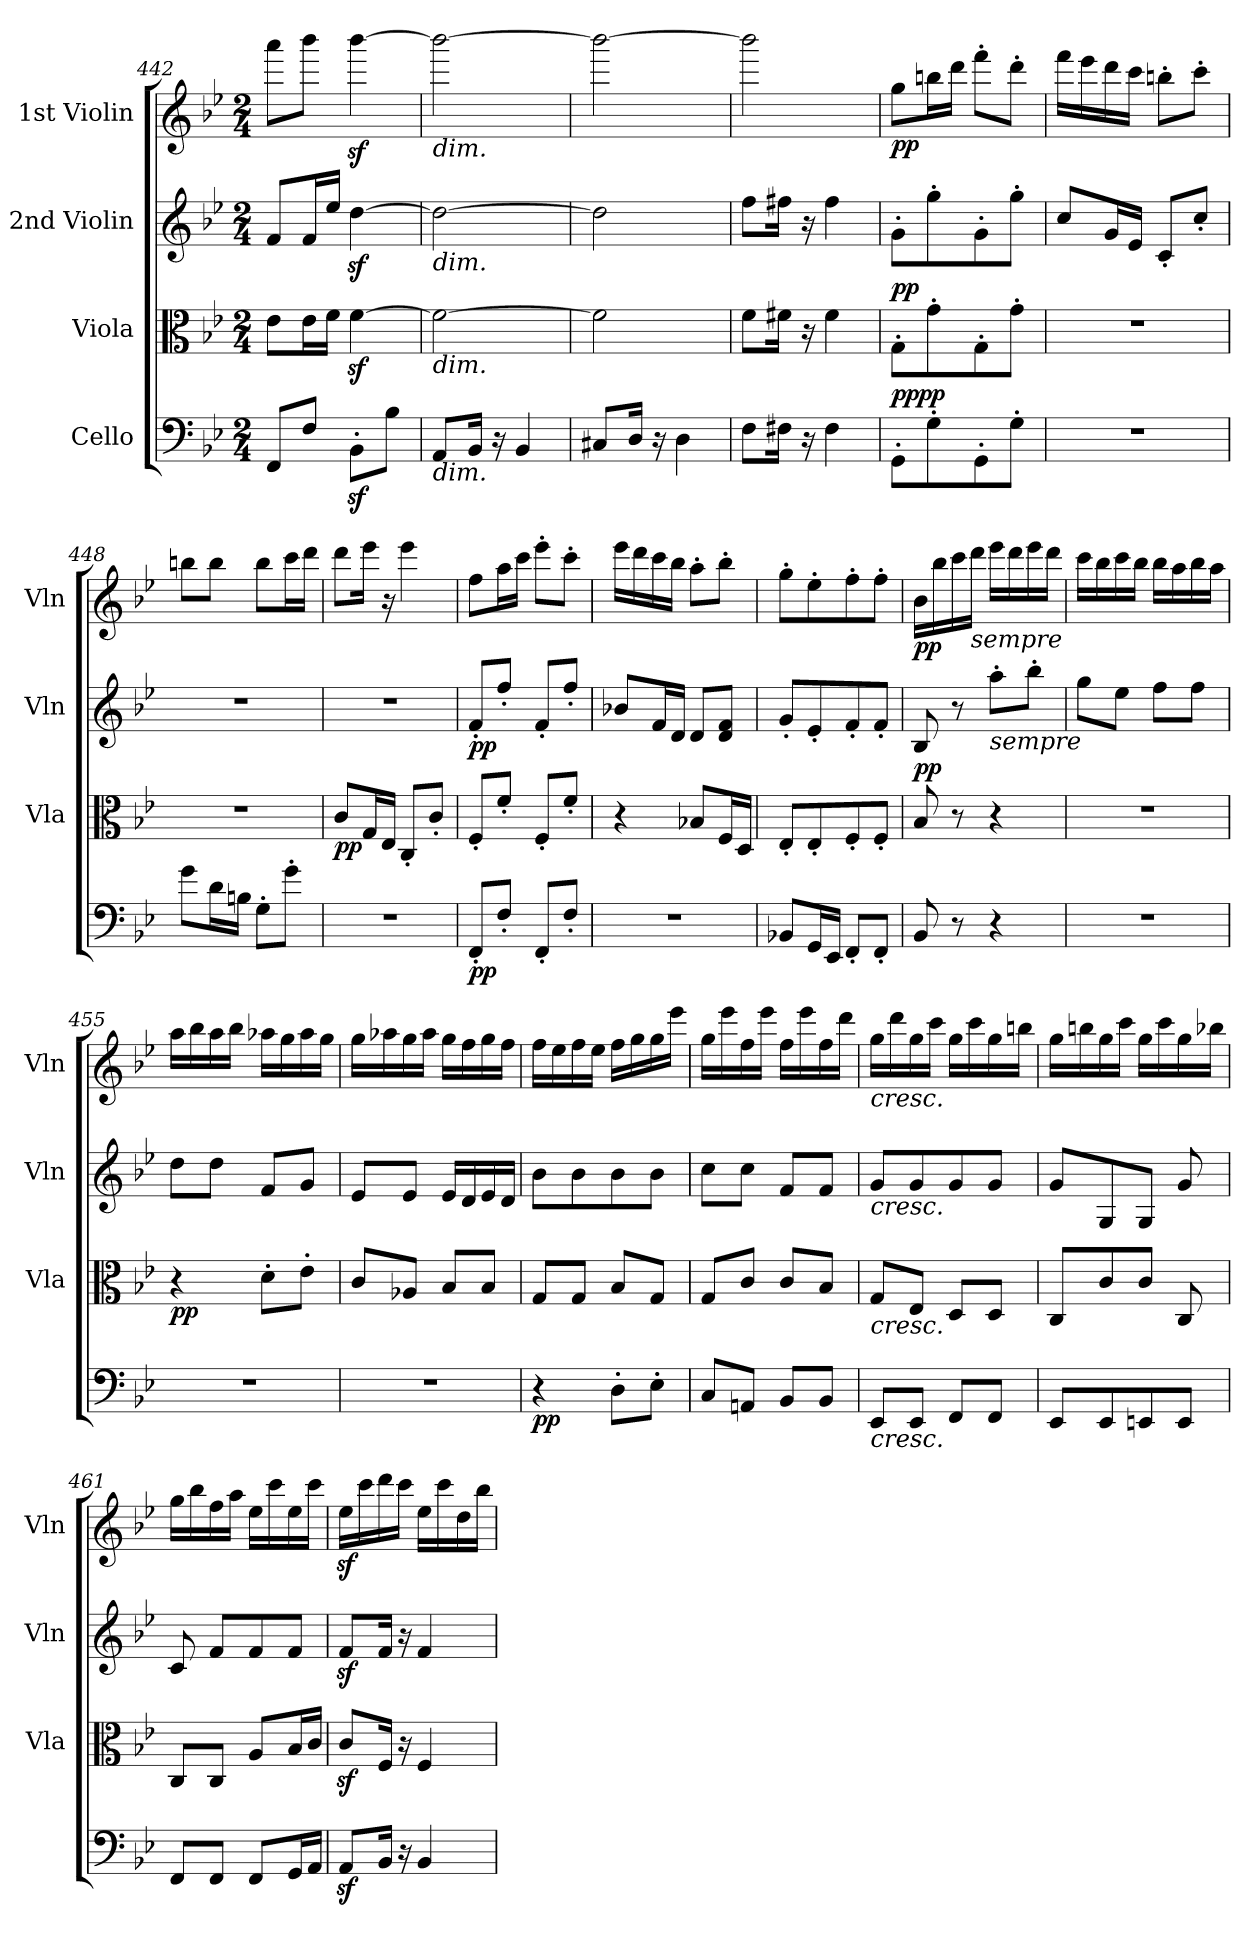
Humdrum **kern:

**kern	**dynam	**kern	**dynam	**kern	**dynam	**kern	**dynam
*part4	*part4	*part3	*part3	*part2	*part2	*part1	*part1
*staff4	*staff4	*staff3	*staff3	*staff2	*staff2	*staff1	*staff1
*I"Cello	*	*I"Viola	*	*I"2nd Violin	*	*I"1st Violin	*
*	*	*I'Vla	*	*I'Vln	*	*I'Vln	*
*clefF4	*	*clefC3	*	*clefG2	*	*clefG2	*
*k[b-e-]	*	*k[b-e-]	*	*k[b-e-]	*	*k[b-e-]	*
*B-:	*	*B-:	*	*B-:	*	*B-:	*
*M2/4	*	*M2/4	*	*M2/4	*	*M2/4	*
=442	=442	=442	=442	=442	=442	=442	=442
8FF/L	.	8e-\L	.	8f/L	.	8aaa\L	.
8F/J	.	16e-\L	.	16f/L	.	8bbb-\J	.
.	.	16f\JJ	.	16ee-/JJ	.	.	.
8BB-z<'\L	.	[4fz<\	.	[4ddz<\	.	[4bbb-z<\	.
8B-\J	.	.	.	.	.	.	.
=443	=443	=443	=443	=443	=443	=443	=443
!	!	!	!	!	!	!LO:TX:b:i:t=dim.	!
!	!	!	!	!LO:TX:b:i:t=dim.	!	!	!
!	!	!LO:TX:b:i:t=dim.	!	!	!	!	!
!LO:TX:b:i:t=dim.	!	!	!	!	!	!	!
8AA/L	.	2f\_	.	2dd\_	.	2bbb-\_	.
16BB-/Jk	.	.	.	.	.	.	.
16r	.	.	.	.	.	.	.
4BB-/	.	.	.	.	.	.	.
=444	=444	=444	=444	=444	=444	=444	=444
8C#X/L	.	2f\]	.	2dd\]	.	2bbb-\_	.
16D/Jk	.	.	.	.	.	.	.
16r	.	.	.	.	.	.	.
4D\	.	.	.	.	.	.	.
=445	=445	=445	=445	=445	=445	=445	=445
8F\L	.	8f\L	.	8ff\L	.	2bbb-\]	.
16F#X\Jk	.	16f#X\Jk	.	16ff#X\Jk	.	.	.
16r	.	16r	.	16r	.	.	.
4F#\	.	4f#\	.	4ff#\	.	.	.
=446	=446	=446	=446	=446	=446	=446	=446
!	!LO:DY:b	!	!	!	!	!	!
!	!LO:DY:n=1:a	!	!LO:DY:a	!	!	!	!LO:DY:b
8GG'\L	pp pp	8G'\L	pp	8g'\L	.	8gg\L	pp
8G'\	.	8g'\	.	8gg'\	.	16bbn\L	.
.	.	.	.	.	.	16ddd\JJ	.
8GG'\	.	8G'\	.	8g'\	.	8fff'\L	.
8G'\J	.	8g'\J	.	8gg'\J	.	8ddd'\J	.
=447	=447	=447	=447	=447	=447	=447	=447
2r	.	2r	.	8cc/L	.	16fff\LL	.
.	.	.	.	.	.	16eee-\	.
.	.	.	.	16g/L	.	16ddd\	.
.	.	.	.	16e-/JJ	.	16ccc\JJ	.
.	.	.	.	8c'/L	.	8bbn'\L	.
.	.	.	.	8cc'/J	.	8ccc'\J	.
!!LO:LB:g=z
=448	=448	=448	=448	=448	=448	=448	=448
8g\L	.	2r	.	2r	.	8bbn\L	.
16d\L	.	.	.	.	.	8bb\J	.
16Bn\JJ	.	.	.	.	.	.	.
8G'\L	.	.	.	.	.	8bb\L	.
8g'\J	.	.	.	.	.	16ccc\L	.
.	.	.	.	.	.	16ddd\JJ	.
=449	=449	=449	=449	=449	=449	=449	=449
!	!	!	!LO:DY:b	!	!	!	!
2r	.	8c/L	pp	2r	.	8ddd\L	.
.	.	16G/L	.	.	.	16eee-\Jk	.
.	.	16E-/JJ	.	.	.	16r	.
.	.	8C'/L	.	.	.	4eee-\	.
.	.	8c'/J	.	.	.	.	.
=450	=450	=450	=450	=450	=450	=450	=450
!	!LO:DY:b	!	!	!	!LO:DY:b	!	!
8FF'/L	pp	8F'/L	.	8f'/L	pp	8ff\L	.
8F'/J	.	8f'/J	.	8ff'/J	.	16aa\L	.
.	.	.	.	.	.	16ccc\JJ	.
8FF'/L	.	8F'/L	.	8f'/L	.	8eee-'\L	.
8F'/J	.	8f'/J	.	8ff'/J	.	8ccc'\J	.
=451	=451	=451	=451	=451	=451	=451	=451
2r	.	4r	.	8b-X/L	.	16eee-\LL	.
.	.	.	.	.	.	16ddd\	.
.	.	.	.	16f/L	.	16ccc\	.
.	.	.	.	16d/JJ	.	16bb-\JJ	.
.	.	8B-X/L	.	8d/L	.	8aa'\L	.
.	.	16F/L	.	8d/ 8f/J	.	8bb-'\J	.
.	.	16D/JJ	.	.	.	.	.
=452	=452	=452	=452	=452	=452	=452	=452
8BB-X/L	.	8E-'/L	.	8g'/L	.	8gg'\L	.
16GG/L	.	8E-'/	.	8e-'/	.	8ee-'\	.
16EE-/JJ	.	.	.	.	.	.	.
8FF'/L	.	8F'/	.	8f'/	.	8ff'\	.
8FF'/J	.	8F'/J	.	8f'/J	.	8ff'\J	.
=453	=453	=453	=453	=453	=453	=453	=453
!	!	!	!LO:DY:a	!	!	!	!LO:DY:b
8BB-/	.	8B-/	pp	8B-/	.	16b-\LL	pp
.	.	.	.	.	.	16bb-\	.
8r	.	8r	.	8r	.	16ccc\	.
!	!	!	!	!	!	!LO:TX:b:i:t=sempre	!
.	.	.	.	.	.	16ddd\JJ	.
!	!	!	!	!LO:TX:b:i:t=sempre	!	!	!
4r	.	4r	.	8aa'\L	.	16eee-\LL	.
.	.	.	.	.	.	16ddd\	.
.	.	.	.	8bb-'\J	.	16eee-\	.
.	.	.	.	.	.	16ddd\JJ	.
!!LO:PB:g=z
=454	=454	=454	=454	=454	=454	=454	=454
2r	.	2r	.	8gg\L	.	16ccc\LL	.
.	.	.	.	.	.	16bb-\	.
.	.	.	.	8ee-\J	.	16ccc\	.
.	.	.	.	.	.	16bb-\JJ	.
.	.	.	.	8ff\L	.	16bb-\LL	.
.	.	.	.	.	.	16aa\	.
.	.	.	.	8ff\J	.	16bb-\	.
.	.	.	.	.	.	16aa\JJ	.
=455	=455	=455	=455	=455	=455	=455	=455
!	!	!	!LO:DY:b	!	!	!	!
2r	.	4r	pp	8dd\L	.	16aa\LL	.
.	.	.	.	.	.	16bb-\	.
.	.	.	.	8dd\J	.	16aa\	.
.	.	.	.	.	.	16bb-\JJ	.
.	.	8d'\L	.	8f/L	.	16aa-X\LL	.
.	.	.	.	.	.	16gg\	.
.	.	8e-'\J	.	8g/J	.	16aa-\	.
.	.	.	.	.	.	16gg\JJ	.
=456	=456	=456	=456	=456	=456	=456	=456
2r	.	8c/L	.	8e-/L	.	16gg\LL	.
.	.	.	.	.	.	16aa-X\	.
.	.	8A-X/J	.	8e-/J	.	16gg\	.
.	.	.	.	.	.	16aa-\JJ	.
.	.	8B-/L	.	16e-/LL	.	16gg\LL	.
.	.	.	.	16d/	.	16ff\	.
.	.	8B-/J	.	16e-/	.	16gg\	.
.	.	.	.	16d/JJ	.	16ff\JJ	.
=457	=457	=457	=457	=457	=457	=457	=457
!	!LO:DY:b	!	!	!	!	!	!
4r	pp	8G/L	.	8b-\L	.	16ff\LL	.
.	.	.	.	.	.	16ee-\	.
.	.	8G/J	.	8b-\	.	16ff\	.
.	.	.	.	.	.	16ee-\JJ	.
8D'\L	.	8B-/L	.	8b-\	.	16ff\LL	.
.	.	.	.	.	.	16gg\	.
8E-'\J	.	8G/J	.	8b-\J	.	16gg\	.
.	.	.	.	.	.	16eee-\JJ	.
=458	=458	=458	=458	=458	=458	=458	=458
8C/L	.	8G/L	.	8cc\L	.	16gg\LL	.
.	.	.	.	.	.	16eee-\	.
8AAn/J	.	8c/J	.	8cc\J	.	16ff\	.
.	.	.	.	.	.	16eee-\JJ	.
8BB-/L	.	8c/L	.	8f/L	.	16ff\LL	.
.	.	.	.	.	.	16eee-\	.
8BB-/J	.	8B-/J	.	8f/J	.	16ff\	.
.	.	.	.	.	.	16ddd\JJ	.
!!LO:LB:g=z
=459	=459	=459	=459	=459	=459	=459	=459
!	!	!	!	!	!	!LO:TX:b:i:t=cresc.	!
!	!	!	!	!LO:TX:b:i:t=cresc.	!	!	!
!	!	!LO:TX:b:i:t=cresc.	!	!	!	!	!
!LO:TX:b:i:t=cresc.	!	!	!	!	!	!	!
8EE-/L	.	8G/L	.	8g/L	.	16gg\LL	.
.	.	.	.	.	.	16ddd\	.
8EE-/J	.	8E-/J	.	8g/	.	16gg\	.
.	.	.	.	.	.	16ccc\JJ	.
8FF/L	.	8D/L	.	8g/	.	16gg\LL	.
.	.	.	.	.	.	16ccc\	.
8FF/J	.	8D/J	.	8g/J	.	16gg\	.
.	.	.	.	.	.	16bbn\JJ	.
!!LO:LB:g=z
=460	=460	=460	=460	=460	=460	=460	=460
8EE-/L	.	8C/L	.	8g/L	.	16gg\LL	.
.	.	.	.	.	.	16bbn\	.
8EE-/	.	8c/	.	8G/	.	16gg\	.
.	.	.	.	.	.	16ccc\JJ	.
8EEn/	.	8c/J	.	8G/J	.	16gg\LL	.
.	.	.	.	.	.	16ccc\	.
8EE/J	.	8C/	.	8g/	.	16gg\	.
.	.	.	.	.	.	16bb-X\JJ	.
=461	=461	=461	=461	=461	=461	=461	=461
8FF/L	.	8C/L	.	8c/	.	16gg\LL	.
.	.	.	.	.	.	16bb-\	.
8FF/J	.	8C/J	.	8f/L	.	16ff\	.
.	.	.	.	.	.	16aa\JJ	.
8FF/L	.	8A/L	.	8f/	.	16ee-\LL	.
.	.	.	.	.	.	16ccc\	.
16GG/L	.	16B-/L	.	8f/J	.	16ee-\	.
16AA/JJ	.	16c/JJ	.	.	.	16ccc\JJ	.
=462	=462	=462	=462	=462	=462	=462	=462
8AAz</L	.	8cz</L	.	8fz</L	.	16ee-z<\LL	.
.	.	.	.	.	.	16ccc\	.
16BB-/Jk	.	16F/Jk	.	16f/Jk	.	16ddd\	.
16r	.	16r	.	16r	.	16ccc\JJ	.
4BB-/	.	4F/	.	4f/	.	16ee-\LL	.
.	.	.	.	.	.	16ccc\	.
.	.	.	.	.	.	16dd\	.
.	.	.	.	.	.	16bb-\JJ	.
=	=	=	=	=	=	=	=
*-	*-	*-	*-	*-	*-	*-	*-
